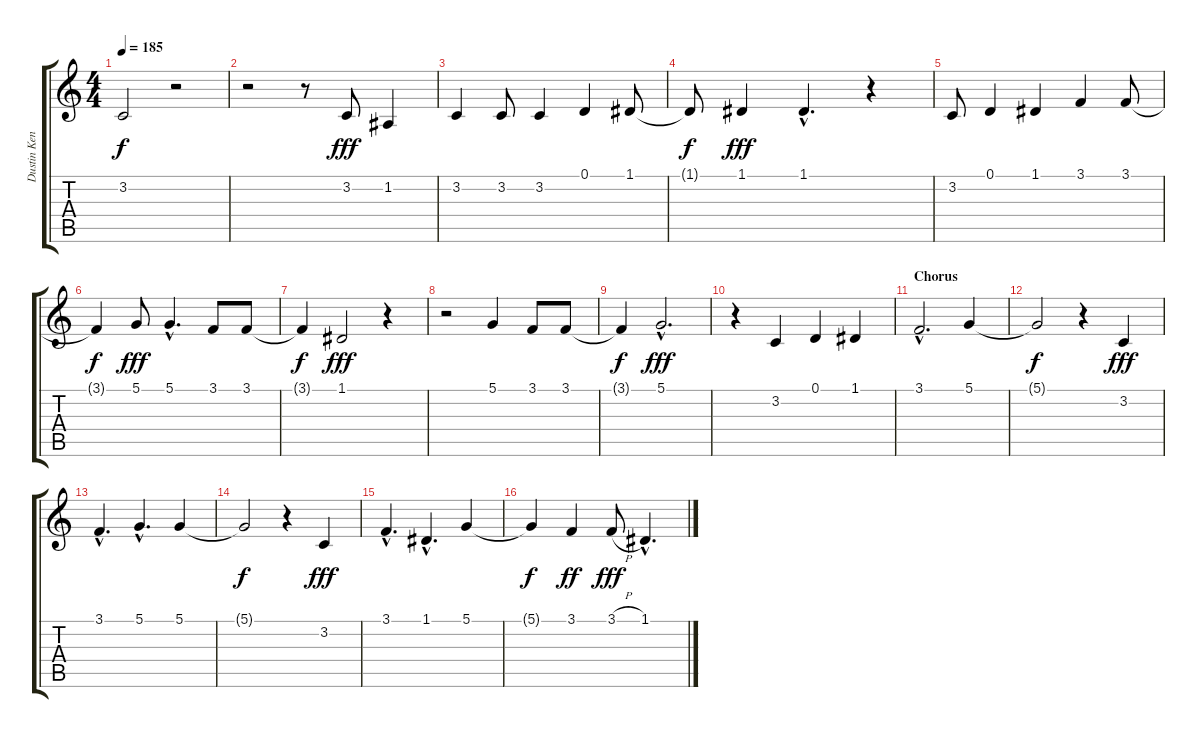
\track ("Dustin Kensrue (Vocals)" "Dustin Ken") {instrument baritonesax}
\staff {score tabs}
\tuning (D4 A3 F3 C3 G2 C2) {hide}
\ts (4 4)
\tempo 185
\clef g2
\ks c
3.2{t}.2{dy f} r.2 |
r.2 r.8 3.2.8{dy fff} 1.2.4 |
3.2.4 3.2.8 3.2.4 0.1.4 1.1.8 |
1.1{t}.8{dy f} 1.1.4{dy fff} 1.1{hac}.4{d} r.4 |
3.2.8 0.1.4 1.1.4 3.1.4 3.1.8 |
3.1{t}.4{dy f} 5.1.8{dy fff} 5.1{hac}.4{d} 3.1.8 3.1.8 |
3.1{t}.4{dy f} 1.1.2{dy fff} r.4 |
r.2 5.1.4 3.1.8 3.1.8 |
3.1{t}.4{dy f} 5.1{hac}.2{d dy fff} |
r.4 3.2.4 0.1.4 1.1.4 |
\section ("" "Chorus")
3.1{hac}.2{d} 5.1.4 |
5.1{t}.2{dy f} r.4 3.2.4{dy fff} |
3.1{hac}.4{d} 5.1{hac}.4{d} 5.1.4 |
5.1{t}.2{dy f} r.4 3.2.4{dy fff} |
3.1{hac}.4{d} 1.1{hac}.4{d} 5.1.4 |
5.1{t}.4{dy f} 3.1.4{dy ff} 3.1{h}.8{dy fff} 1.1{hac}.4{d}
